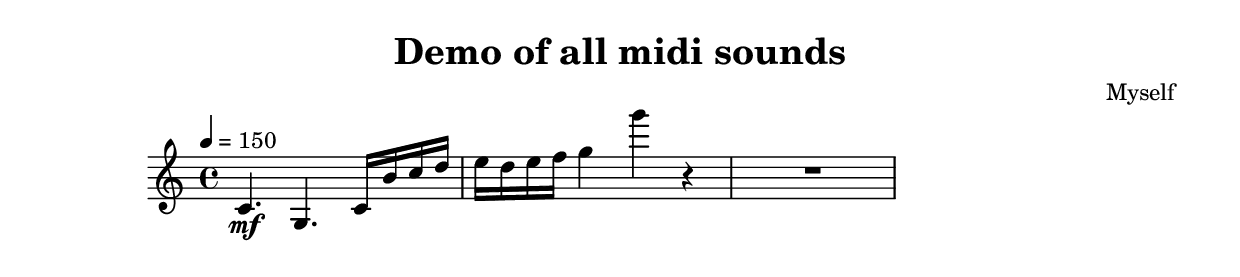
%% Do not edit this file; it is auto-generated from LSR http://lsr.dsi.unimi.it
%% This file is in the public domain.
\version "2.11.57"

\header {
  lsrtags = "vocal-music, keyboards, unfretted-strings, midi"

  texidoc = "
Problem: How to know which @code{midiInstrument} would be best for your
composition? Solution: A LilyPond demo file.



"
  doctitle = "Demo MidiInstruments"
} % begin verbatim
\header {
  title = "Demo of all midi sounds"
  arranger = "Myself "
}

basemelodie = \relative c' {
  c4. \mf g  c16 b' c d
  e16 d e f g4 g'4 r
  R1
}
melodie = { \tempo 4 = 150 \basemelodie }

\score {
  \new Staff <<
    \new Voice { \melodie
    }
  >>
  \layout { }
}

\score { 
  \new Staff <<
    %\set Staff.instrumentName= #"S/A"
    %\set Staff.midiMinimumVolume = #0.2 
    %\set Staff.midiMaximumVolume = #0.4
    %\set Voice.dynamicAbsoluteVolumeFunction = #0.6
    \new Voice { r \mf
      \set Staff.midiInstrument = #"acoustic grand" \melodie
      \set Staff.midiInstrument = #"bright acoustic" \melodie
      \set Staff.midiInstrument = #"electric grand" \melodie
      \set Staff.midiInstrument = #"honky-tonk" \melodie
      \set Staff.midiInstrument = #"electric piano 1" \melodie
      \set Staff.midiInstrument = #"electric piano 2" \melodie
      \set Staff.midiInstrument = #"harpsichord" \melodie
      \set Staff.midiInstrument = #"clav" \melodie
      \set Staff.midiInstrument = #"celesta" \melodie
      \set Staff.midiInstrument = #"glockenspiel" \melodie
      \set Staff.midiInstrument = #"music box" \melodie
      \set Staff.midiInstrument = #"vibraphone" \melodie
      \set Staff.midiInstrument = #"marimba" \melodie
      \set Staff.midiInstrument = #"xylophone" \melodie
      \set Staff.midiInstrument = #"tubular bells" \melodie
      \set Staff.midiInstrument = #"dulcimer" \melodie
      \set Staff.midiInstrument = #"drawbar organ" \melodie
      \set Staff.midiInstrument = #"percussive organ" \melodie
      \set Staff.midiInstrument = #"rock organ" \melodie
      \set Staff.midiInstrument = #"church organ" \melodie
      \set Staff.midiInstrument = #"reed organ" \melodie
      \set Staff.midiInstrument = #"accordion" \melodie
      \set Staff.midiInstrument = #"harmonica" \melodie
      \set Staff.midiInstrument = #"concertina" \melodie
      \set Staff.midiInstrument = #"acoustic guitar (nylon)" \melodie
      \set Staff.midiInstrument = #"acoustic guitar (steel)" \melodie
      \set Staff.midiInstrument = #"electric guitar (jazz)" \melodie
      \set Staff.midiInstrument = #"electric guitar (clean)" \melodie
      \set Staff.midiInstrument = #"electric guitar (muted)" \melodie
      \set Staff.midiInstrument = #"overdriven guitar" \melodie
      \set Staff.midiInstrument = #"distorted guitar" \melodie
      \set Staff.midiInstrument = #"acoustic bass" \melodie
      \set Staff.midiInstrument = #"electric bass (finger)" \melodie
      \set Staff.midiInstrument = #"electric bass (pick)" \melodie
      \set Staff.midiInstrument = #"fretless bass" \melodie
      \set Staff.midiInstrument = #"slap bass 1" \melodie
      \set Staff.midiInstrument = #"slap bass 2" \melodie
      \set Staff.midiInstrument = #"synth bass 1" \melodie
      \set Staff.midiInstrument = #"synth bass 2" \melodie
      \set Staff.midiInstrument = #"violin" \melodie
      \set Staff.midiInstrument = #"viola" \melodie
      \set Staff.midiInstrument = #"cello" \melodie
      \set Staff.midiInstrument = #"contrabass" \melodie
      \set Staff.midiInstrument = #"tremolo strings" \melodie
      \set Staff.midiInstrument = #"pizzicato strings" \melodie
      \set Staff.midiInstrument = #"orchestral strings" \melodie
      \set Staff.midiInstrument = #"timpani" \melodie
      \set Staff.midiInstrument = #"string ensemble 1" \melodie
      \set Staff.midiInstrument = #"string ensemble 2" \melodie
      \set Staff.midiInstrument = #"synthstrings 1" \melodie
      \set Staff.midiInstrument = #"synthstrings 2" \melodie
      \set Staff.midiInstrument = #"choir aahs" \melodie
      \set Staff.midiInstrument = #"voice oohs" \melodie
      \set Staff.midiInstrument = #"synth voice" \melodie
      \set Staff.midiInstrument = #"orchestra hit" \melodie
      \set Staff.midiInstrument = #"trumpet" \melodie
      \set Staff.midiInstrument = #"trombone" \melodie
      \set Staff.midiInstrument = #"tuba" \melodie
      \set Staff.midiInstrument = #"muted trumpet" \melodie
      \set Staff.midiInstrument = #"french horn" \melodie
      \set Staff.midiInstrument = #"brass section" \melodie
      \set Staff.midiInstrument = #"synthbrass 1" \melodie
      \set Staff.midiInstrument = #"synthbrass 2" \melodie
      \set Staff.midiInstrument = #"soprano sax" \melodie
      \set Staff.midiInstrument = #"alto sax" \melodie
      \set Staff.midiInstrument = #"tenor sax" \melodie
      \set Staff.midiInstrument = #"baritone sax" \melodie
      \set Staff.midiInstrument = #"oboe" \melodie
      \set Staff.midiInstrument = #"english horn" \melodie
      \set Staff.midiInstrument = #"bassoon" \melodie
      \set Staff.midiInstrument = #"clarinet" \melodie
      \set Staff.midiInstrument = #"piccolo" \melodie
      \set Staff.midiInstrument = #"flute" \melodie
      \set Staff.midiInstrument = #"recorder" \melodie
      \set Staff.midiInstrument = #"pan flute" \melodie
      \set Staff.midiInstrument = #"blown bottle" \melodie
      \set Staff.midiInstrument = #"shakuhachi" \melodie
      \set Staff.midiInstrument = #"whistle" \melodie
      \set Staff.midiInstrument = #"ocarina" \melodie
      \set Staff.midiInstrument = #"lead 1 (square)" \melodie
      \set Staff.midiInstrument = #"lead 2 (sawtooth)" \melodie
      \set Staff.midiInstrument = #"lead 3 (calliope)" \melodie
      \set Staff.midiInstrument = #"lead 4 (chiff)" \melodie
      \set Staff.midiInstrument = #"lead 5 (charang)" \melodie
      \set Staff.midiInstrument = #"lead 6 (voice)" \melodie
      \set Staff.midiInstrument = #"lead 7 (fifths)" \melodie
      \set Staff.midiInstrument = #"lead 8 (bass+lead)" \melodie
      \set Staff.midiInstrument = #"pad 1 (new age)" \melodie
      \set Staff.midiInstrument = #"pad 2 (warm)" \melodie
      \set Staff.midiInstrument = #"pad 3 (polysynth)" \melodie
      \set Staff.midiInstrument = #"pad 4 (choir)" \melodie
      \set Staff.midiInstrument = #"pad 5 (bowed)" \melodie
      \set Staff.midiInstrument = #"pad 6 (metallic)" \melodie
      \set Staff.midiInstrument = #"pad 7 (halo)" \melodie
      \set Staff.midiInstrument = #"pad 8 (sweep)" \melodie
      \set Staff.midiInstrument = #"fx 1 (rain)" \melodie
      \set Staff.midiInstrument = #"fx 2 (soundtrack)" \melodie
      \set Staff.midiInstrument = #"fx 3 (crystal)" \melodie
      \set Staff.midiInstrument = #"fx 4 (atmosphere)" \melodie
      \set Staff.midiInstrument = #"fx 5 (brightness)" \melodie
      \set Staff.midiInstrument = #"fx 6 (goblins)" \melodie
      \set Staff.midiInstrument = #"fx 7 (echoes)" \melodie
      \set Staff.midiInstrument = #"fx 8 (sci-fi)" \melodie
      \set Staff.midiInstrument = #"sitar" \melodie
      \set Staff.midiInstrument = #"banjo" \melodie
      \set Staff.midiInstrument = #"shamisen" \melodie
      \set Staff.midiInstrument = #"koto" \melodie
      \set Staff.midiInstrument = #"kalimba" \melodie
      \set Staff.midiInstrument = #"bagpipe" \melodie
      \set Staff.midiInstrument = #"fiddle" \melodie
      \set Staff.midiInstrument = #"shanai" \melodie
      \set Staff.midiInstrument = #"tinkle bell" \melodie
      \set Staff.midiInstrument = #"agogo" \melodie
      \set Staff.midiInstrument = #"steel drums" \melodie
      \set Staff.midiInstrument = #"woodblock" \melodie
      \set Staff.midiInstrument = #"taiko drum" \melodie
      \set Staff.midiInstrument = #"melodic tom" \melodie
      \set Staff.midiInstrument = #"synth drum" \melodie
      \set Staff.midiInstrument = #"reverse cymbal" \melodie
      \set Staff.midiInstrument = #"guitar fret noise" \melodie
      \set Staff.midiInstrument = #"breath noise" \melodie
      \set Staff.midiInstrument = #"seashore" \melodie
      \set Staff.midiInstrument = #"bird tweet" \melodie
      \set Staff.midiInstrument = #"telephone ring" \melodie
      \set Staff.midiInstrument = #"helicopter" \melodie
      \set Staff.midiInstrument = #"applause" \melodie
      \set Staff.midiInstrument = #"gunshot" \melodie
    }
  >>
  \midi { }
}
